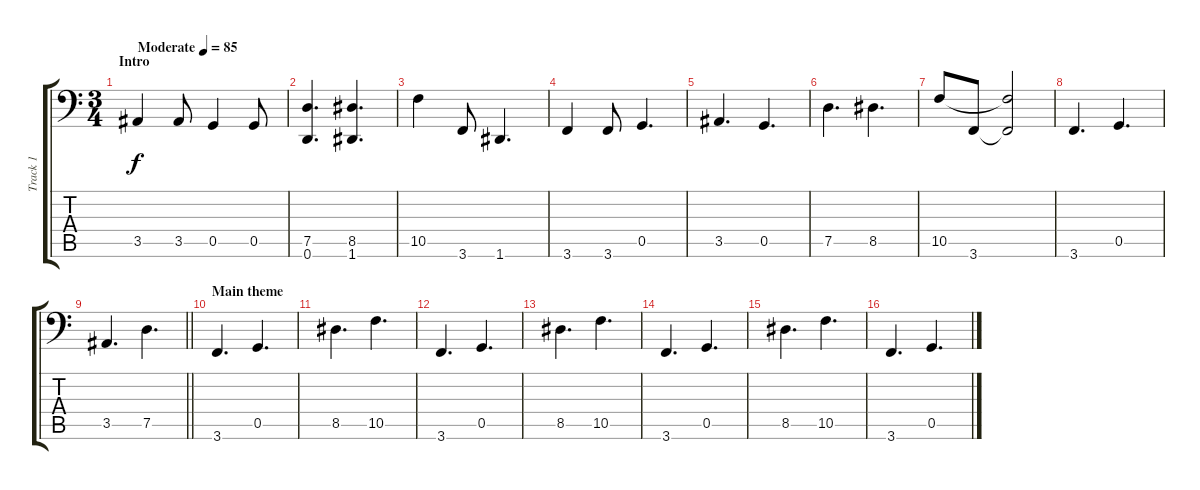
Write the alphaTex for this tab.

\track ("Track 1" "Track 1") {instrument acousticbass}
\staff {score tabs}
\tuning (D3 A2 F2 C2 G1 D1) {hide}
\ts (3 4)
\section ("" "Intro")
\tempo (85 "Moderate")
\clef f4
\ks c
3.5.4{dy f instrument acousticbass} 3.5.8 0.5.4 0.5.8 |
(7.5 0.6).4{d} (8.5 1.6).4{d} |
10.5.4 3.6.8 1.6.4{d} |
3.6.4 3.6.8 0.5.4{d} |
3.5.4{d} 0.5.4{d} |
7.5.4{d} 8.5.4{d} |
10.5.8 3.6.8 (10.5{t} 3.6{t}).2 |
3.6.4{d} 0.5.4{d} |
\barLineRight lightlight
3.5.4{d} 7.5.4{d} |
\section ("" "Main theme")
3.6.4{d} 0.5.4{d} |
8.5.4{d} 10.5.4{d} |
3.6.4{d} 0.5.4{d} |
8.5.4{d} 10.5.4{d} |
3.6.4{d} 0.5.4{d} |
8.5.4{d} 10.5.4{d} |
3.6.4{d} 0.5.4{d}
